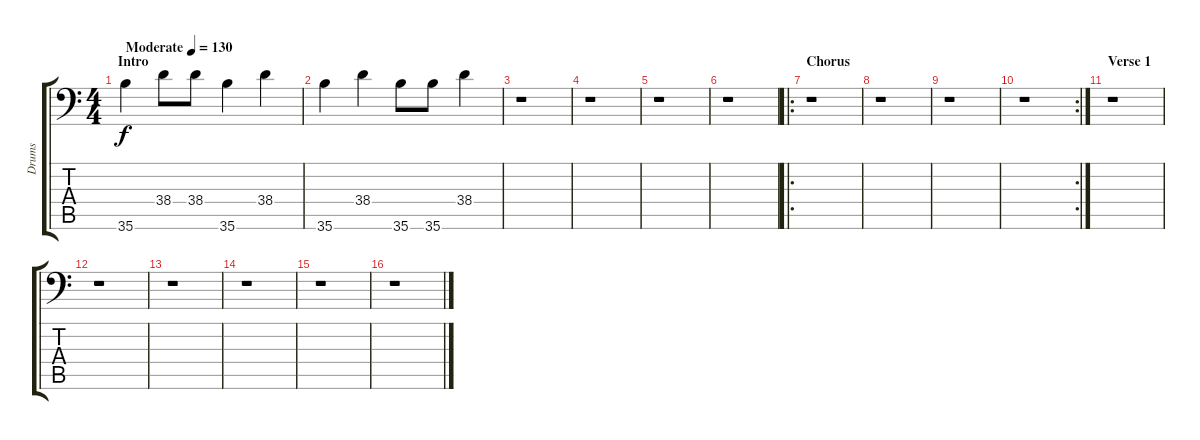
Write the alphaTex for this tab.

\track ("Drums" "Drums") {instrument acousticgrandpiano}
\staff {score tabs}
\tuning (C-1 C-1 C-1 C-1 C-1 C-1) {hide}
\ts (4 4)
\section ("" "Intro")
\tempo (130 "Moderate")
\clef f4
\ks c
35.6.4{dy f instrument acousticgrandpiano} 38.4.8 38.4.8 35.6.4 38.4.4 |
35.6.4 38.4.4 35.6.8 35.6.8 38.4.4 |
r.1 |
r.1 |
r.1 |
r.1 |
\ro
\section ("" "Chorus")
r.1 |
r.1 |
r.1 |
\rc 2
r.1 |
\section ("" "Verse 1")
r.1 |
r.1 |
r.1 |
r.1 |
r.1 |
r.1
